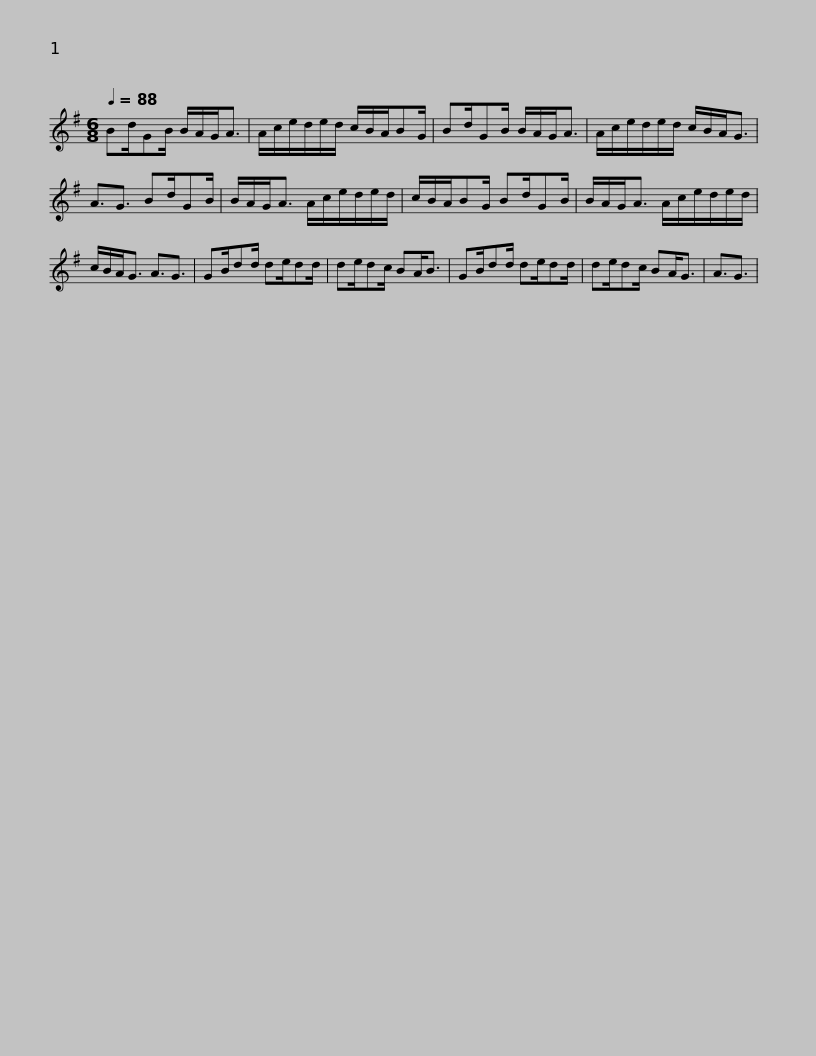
X:1
L:1/8
Q:1/4=88
M:6/8
I:linebreak $
K:G
V:1 treble
V:1
 Bd/GB/ B/A/G<A | A/c/e/d/e/d/ c/B/A/BG/ | Bd/GB/ B/A/G<A | A/c/e/d/e/d/ c/B/A<G | A3/2G3/2 Bd/GB/ |$ %5
 B/A/G<A A/c/e/d/e/d/ | c/B/A/BG/ Bd/GB/ | B/A/G<A A/c/e/d/e/d/ | c/B/A<G A3/2G3/2 | GB/dd/ de/dd/ |$ %10
 de/dc/ BA<B | GB/dd/ de/dd/ | de/dc/ BA<G | A3/2G3/2 | %14
